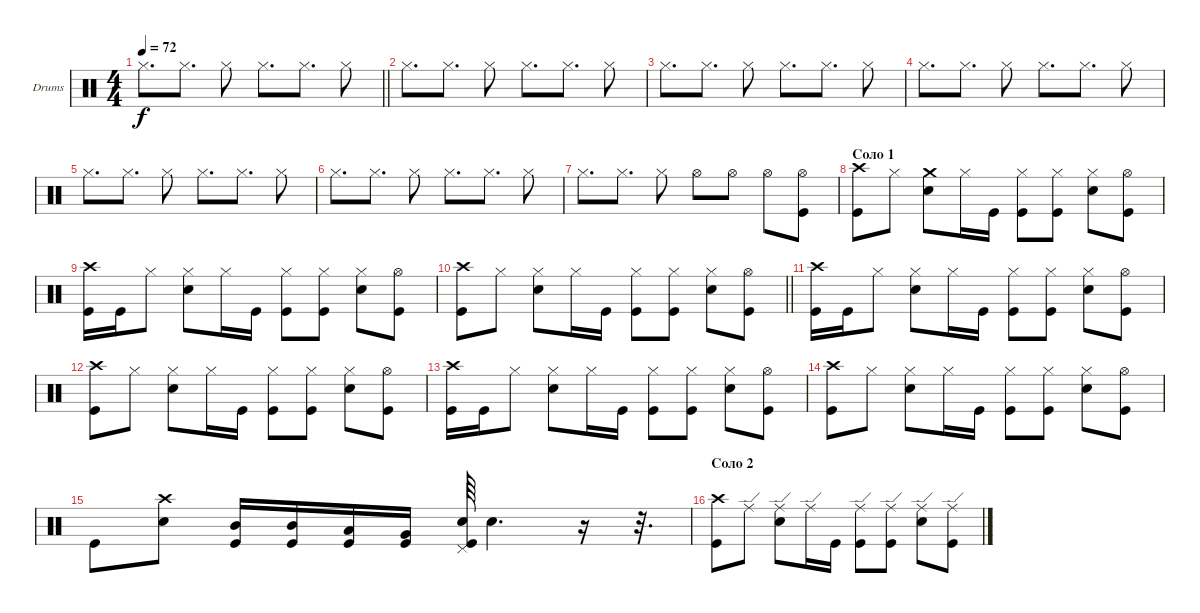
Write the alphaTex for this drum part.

\bracketExtendMode groupsimilarinstruments
\firstSystemTrackNameOrientation horizontal
\otherSystemsTrackNameOrientation horizontal
\track ("Барабаны" "Drums") {instrument percussion}
\staff {score}
\articulation defaults
\ts (4 4)
\tempo 72
\clef neutral
\barLineRight lightlight
\ks c "Hi-Hat (closed)".8{d dy f} "Hi-Hat (closed)".8{d} "Hi-Hat (closed)".8 "Hi-Hat (closed)".8{d} "Hi-Hat (closed)".8{d} "Hi-Hat (closed)".8
|
"Hi-Hat (closed)".8{d} "Hi-Hat (closed)".8{d} "Hi-Hat (closed)".8 "Hi-Hat (closed)".8{d} "Hi-Hat (closed)".8{d} "Hi-Hat (closed)".8 |
"Hi-Hat (closed)".8{d} "Hi-Hat (closed)".8{d} "Hi-Hat (closed)".8 "Hi-Hat (closed)".8{d} "Hi-Hat (closed)".8{d} "Hi-Hat (closed)".8 |
"Hi-Hat (closed)".8{d} "Hi-Hat (closed)".8{d} "Hi-Hat (closed)".8 "Hi-Hat (closed)".8{d} "Hi-Hat (closed)".8{d} "Hi-Hat (closed)".8 |
"Hi-Hat (closed)".8{d} "Hi-Hat (closed)".8{d} "Hi-Hat (closed)".8 "Hi-Hat (closed)".8{d} "Hi-Hat (closed)".8{d} "Hi-Hat (closed)".8 |
"Hi-Hat (closed)".8{d} "Hi-Hat (closed)".8{d} "Hi-Hat (closed)".8 "Hi-Hat (closed)".8{d} "Hi-Hat (closed)".8{d} "Hi-Hat (closed)".8 |
"Hi-Hat (closed)".8{d} "Hi-Hat (closed)".8{d} "Hi-Hat (closed)".8 "Hi-Hat (open)".8 "Hi-Hat (open)".8 "Hi-Hat (open)".8 ("Hi-Hat (open)" "Kick (hit)").8 |
\section ("" "Соло 1")
("Crash high (hit)" "Kick (hit)").8 "Hi-Hat (closed)".8 ("Crash medium (hit)" "Snare (hit) 2").8 "Hi-Hat (closed)".16 "Kick (hit)".16 ("Hi-Hat (closed)" "Kick (hit)").8 ("Hi-Hat (closed)" "Kick (hit)").8 ("Hi-Hat (closed)" "Snare (hit) 2").8 ("Hi-Hat (open)" "Kick (hit)").8 |
("Crash high (hit)" "Kick (hit)").16 "Kick (hit)".16 "Hi-Hat (closed)".8 ("Hi-Hat (closed)" "Snare (hit) 2").8 "Hi-Hat (closed)".16 "Kick (hit)".16 ("Hi-Hat (closed)" "Kick (hit)").8 ("Hi-Hat (closed)" "Kick (hit)").8 ("Hi-Hat (closed)" "Snare (hit) 2").8 ("Hi-Hat (open)" "Kick (hit)").8 |
\barLineRight lightlight
("Crash high (hit)" "Kick (hit)").8 "Hi-Hat (closed)".8 ("Hi-Hat (closed)" "Snare (hit) 2").8 "Hi-Hat (closed)".16 "Kick (hit)".16 ("Hi-Hat (closed)" "Kick (hit)").8 ("Hi-Hat (closed)" "Kick (hit)").8 ("Hi-Hat (closed)" "Snare (hit) 2").8 ("Hi-Hat (open)" "Kick (hit)").8 |
("Crash high (hit)" "Kick (hit)").16 "Kick (hit)".16 "Hi-Hat (closed)".8 ("Hi-Hat (closed)" "Snare (hit) 2").8 "Hi-Hat (closed)".16 "Kick (hit)".16 ("Hi-Hat (closed)" "Kick (hit)").8 ("Hi-Hat (closed)" "Kick (hit)").8 ("Hi-Hat (closed)" "Snare (hit) 2").8 ("Hi-Hat (open)" "Kick (hit)").8 |
("Crash high (hit)" "Kick (hit)").8 "Hi-Hat (closed)".8 ("Hi-Hat (closed)" "Snare (hit) 2").8 "Hi-Hat (closed)".16 "Kick (hit)".16 ("Hi-Hat (closed)" "Kick (hit)").8 ("Hi-Hat (closed)" "Kick (hit)").8 ("Hi-Hat (closed)" "Snare (hit) 2").8 ("Hi-Hat (open)" "Kick (hit)").8 |
("Crash high (hit)" "Kick (hit)").16 "Kick (hit)".16 "Hi-Hat (closed)".8 ("Hi-Hat (closed)" "Snare (hit) 2").8 "Hi-Hat (closed)".16 "Kick (hit)".16 ("Hi-Hat (closed)" "Kick (hit)").8 ("Hi-Hat (closed)" "Kick (hit)").8 ("Hi-Hat (closed)" "Snare (hit) 2").8 ("Hi-Hat (open)" "Kick (hit)").8 |
("Crash high (hit)" "Kick (hit)").8 "Hi-Hat (closed)".8 ("Hi-Hat (closed)" "Snare (hit) 2").8 "Hi-Hat (closed)".16 "Kick (hit)".16 ("Hi-Hat (closed)" "Kick (hit)").8 ("Hi-Hat (closed)" "Kick (hit)").8 ("Hi-Hat (closed)" "Snare (hit) 2").8 ("Hi-Hat (open)" "Kick (hit)").8 |
"Kick (hit)".8 ("Crash high (hit)" "Snare (hit) 2").8 ("Mid Tom (hit)" "Kick (hit)").16 ("Mid Tom (hit)" "Kick (hit)").16 ("Low Tom (hit)" "Kick (hit)").16 ("Very Low Tom (hit)" "Kick (hit)").16 ("Pedal Hi-Hat (hit)" "Snare (hit) 2" "Kick (hit)").64 "Snare (hit) 2".4{d} r.16 r.32{d} |
\section ("" "Соло 2")
("Crash high (hit)" "Kick (hit)").8 "Ride (edge)".8 ("Ride (edge)" "Snare (hit) 2").8 "Ride (edge)".16 "Kick (hit)".16 ("Ride (edge)" "Kick (hit)").8 ("Ride (edge)" "Kick (hit)").8 ("Ride (edge)" "Snare (hit) 2").8 ("Ride (edge)" "Kick (hit)").8
